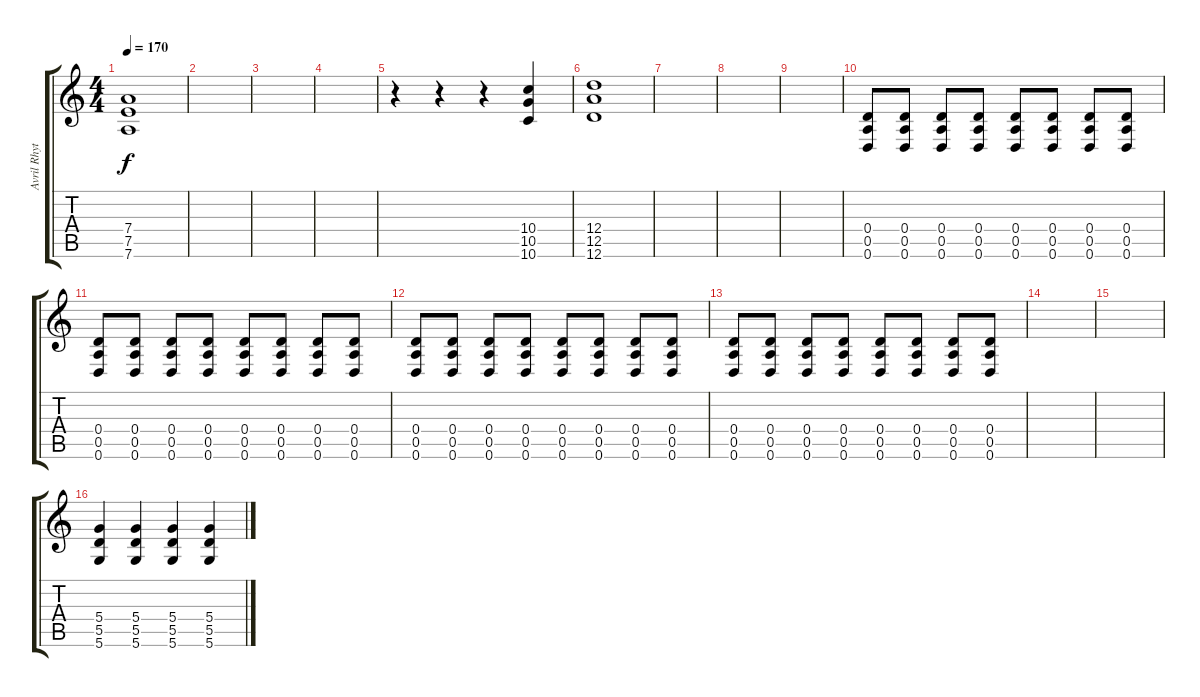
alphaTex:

\track ("Avril Rhythm 2" "Avril Rhyt") {instrument distortionguitar}
\staff {score tabs}
\tuning (E4 B3 G3 D3 A2 D2) {hide}
\ts (4 4)
\tempo 170
\clef g2
\ks c
(7.4 7.5 7.6).1{dy f} |
|
|
|
r.4 r.4 r.4 (10.4 10.5 10.6).4 |
(12.4 12.5 12.6).1 |
|
|
|
(0.4 0.5 0.6).8 (0.4 0.5 0.6).8 (0.4 0.5 0.6).8 (0.4 0.5 0.6).8 (0.4 0.5 0.6).8 (0.4 0.5 0.6).8 (0.4 0.5 0.6).8 (0.4 0.5 0.6).8 |
(0.4 0.5 0.6).8 (0.4 0.5 0.6).8 (0.4 0.5 0.6).8 (0.4 0.5 0.6).8 (0.4 0.5 0.6).8 (0.4 0.5 0.6).8 (0.4 0.5 0.6).8 (0.4 0.5 0.6).8 |
(0.4 0.5 0.6).8 (0.4 0.5 0.6).8 (0.4 0.5 0.6).8 (0.4 0.5 0.6).8 (0.4 0.5 0.6).8 (0.4 0.5 0.6).8 (0.4 0.5 0.6).8 (0.4 0.5 0.6).8 |
(0.4 0.5 0.6).8 (0.4 0.5 0.6).8 (0.4 0.5 0.6).8 (0.4 0.5 0.6).8 (0.4 0.5 0.6).8 (0.4 0.5 0.6).8 (0.4 0.5 0.6).8 (0.4 0.5 0.6).8 |
|
|
(5.4 5.5 5.6).4 (5.4 5.5 5.6).4 (5.4 5.5 5.6).4 (5.4 5.5 5.6).4
